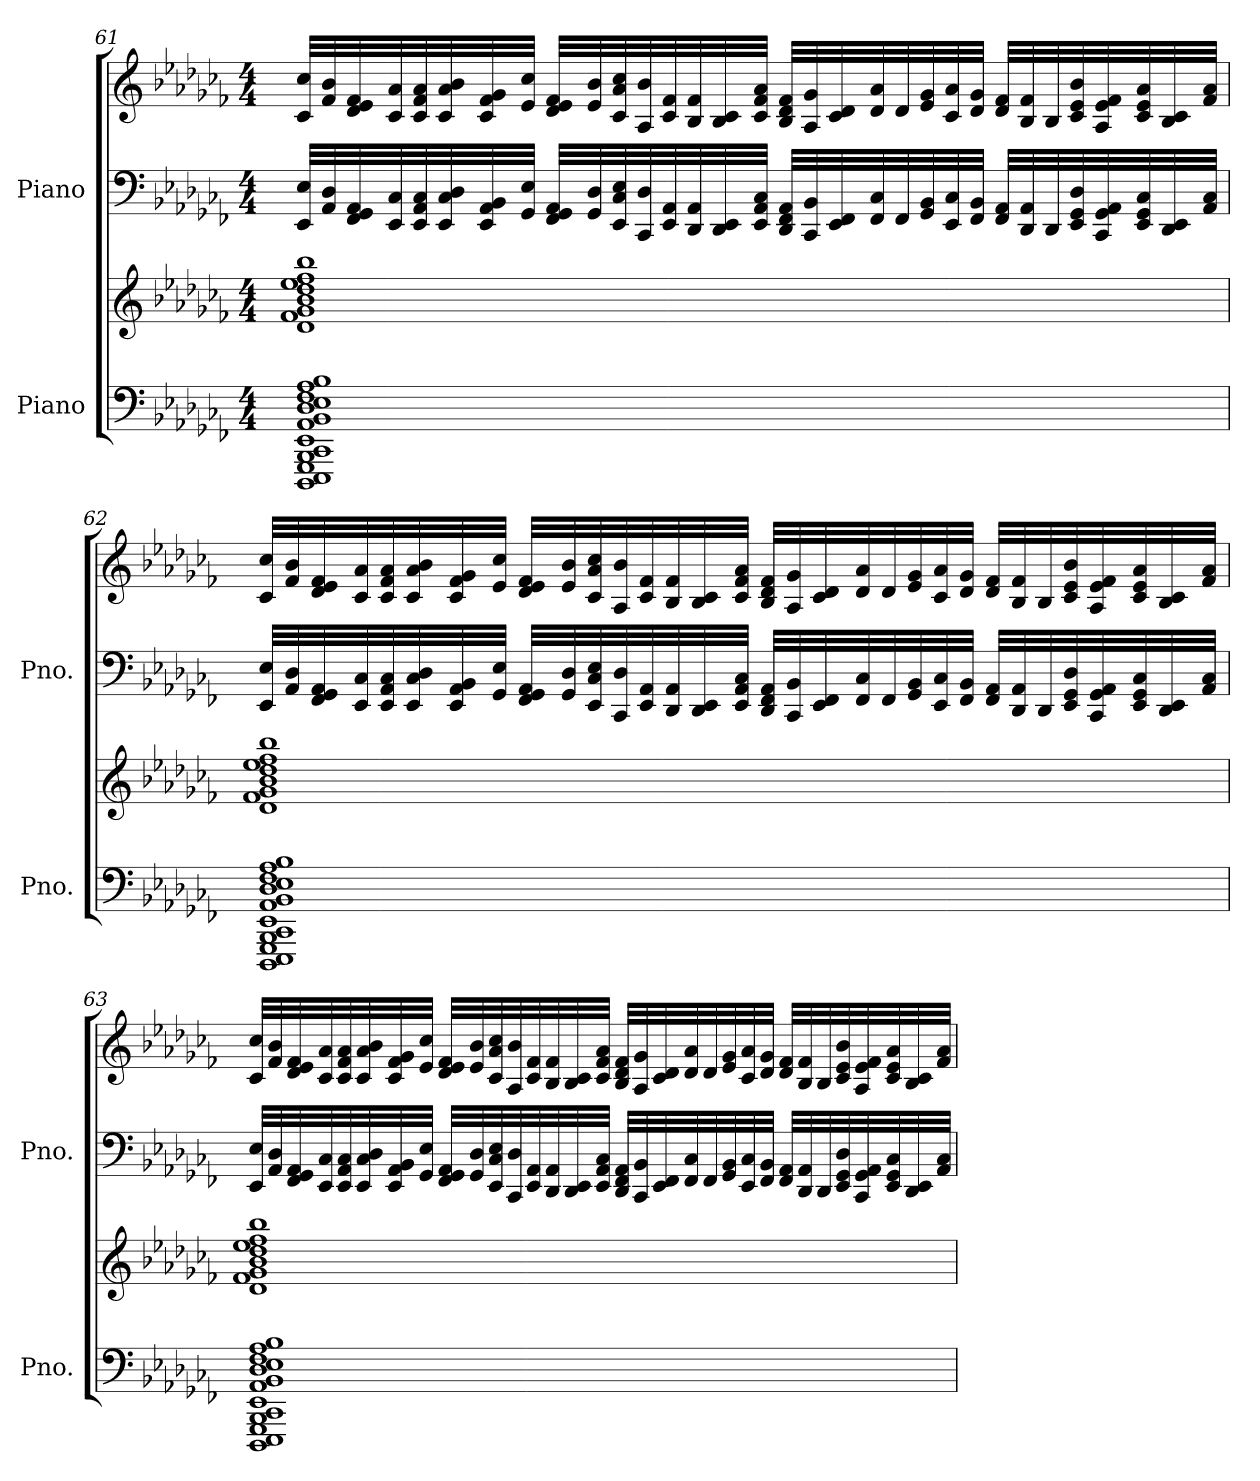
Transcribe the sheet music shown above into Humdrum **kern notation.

**kern	**kern	**kern	**kern
*part2	*part2	*part1	*part1
*staff4	*staff3	*staff2	*staff1
*I"Piano	*	*I"Piano	*
*I'Pno.	*	*I'Pno.	*
!!LO:LB:g=z
*clefF4	*clefG2	*clefF4	*clefG2
*ITrd14c24	*ITrd14c24	*ITrd-21c-36	*ITrd-21c-36
*k[b-e-a-d-g-c-f-]	*k[b-e-a-d-g-c-f-]	*k[b-e-a-d-g-c-f-]	*k[b-e-a-d-g-c-f-]
*M4/4	*M4/4	*M4/4	*M4/4
=61	=61	=61	=61
1DDDDD- 1EEEEE- 1GGGGG- 1BBBBB- 1CCCC- 1EEEE- 1AAAA- 1BBBB- 1DDD- 1EEE- 1FFF- 1AAA- 1BBB-	1DD- 1FF- 1GG- 1BB- 1D- 1E- 1F- 1B-	32ee-/ 32eee-/LLL	32cccc-/ 32ccccc-/LLL
.	.	32aa-/ 32ddd-/	32ffff-/ 32bbbb-/
.	.	32ff-/ 32gg-/ 32aa-/	32dddd-/ 32eeee-/ 32ffff-/
.	.	32ee-/ 32ccc-/	32cccc-/ 32aaaa-/
.	.	32ee-/ 32aa-/ 32ccc-/	32cccc-/ 32ffff-/ 32aaaa-/
.	.	32ee-/ 32ccc-/ 32ddd-/	32cccc-/ 32aaaa-/ 32bbbb-/
.	.	32ee-/ 32aa-/ 32bb-/	32cccc-/ 32ffff-/ 32gggg-/
.	.	32gg-/ 32eee-/JJJ	32eeee-/ 32ccccc-/JJJ
.	.	32ff-/ 32gg-/ 32aa-/LLL	32dddd-/ 32eeee-/ 32ffff-/LLL
.	.	32gg-/ 32ddd-/	32eeee-/ 32bbbb-/
.	.	32ee-/ 32ccc-/ 32eee-/	32cccc-/ 32aaaa-/ 32ccccc-/
.	.	32cc-/ 32ddd-/	32aaa-/ 32bbbb-/
.	.	32ee-/ 32aa-/	32cccc-/ 32ffff-/
.	.	32dd-/ 32aa-/	32bbb-/ 32ffff-/
.	.	32dd-/ 32ee-/	32bbb-/ 32cccc-/
.	.	32ee-/ 32aa-/ 32ccc-/JJJ	32cccc-/ 32ffff-/ 32aaaa-/JJJ
.	.	32dd-/ 32ff-/ 32aa-/LLL	32bbb-/ 32dddd-/ 32ffff-/LLL
.	.	32cc-/ 32bb-/	32aaa-/ 32gggg-/
.	.	32ee-/ 32ff-/	32cccc-/ 32dddd-/
.	.	32ff-/ 32ccc-/	32dddd-/ 32aaaa-/
.	.	32ff-/	32dddd-/
.	.	32gg-/ 32bb-/	32eeee-/ 32gggg-/
.	.	32ee-/ 32ccc-/	32cccc-/ 32aaaa-/
.	.	32ff-/ 32bb-/JJJ	32dddd-/ 32gggg-/JJJ
.	.	32ff-/ 32aa-/LLL	32dddd-/ 32ffff-/LLL
.	.	32dd-/ 32aa-/	32bbb-/ 32ffff-/
.	.	32dd-/	32bbb-/
.	.	32ee-/ 32gg-/ 32ddd-/	32cccc-/ 32eeee-/ 32bbbb-/
.	.	32cc-/ 32gg-/ 32aa-/	32aaa-/ 32eeee-/ 32ffff-/
.	.	32ee-/ 32gg-/ 32ccc-/	32cccc-/ 32eeee-/ 32aaaa-/
.	.	32dd-/ 32ee-/	32bbb-/ 32cccc-/
.	.	32aa-/ 32ccc-/JJJ	32ffff-/ 32aaaa-/JJJ
!!LO:LB:g=z
=62	=62	=62	=62
1DDDDD- 1EEEEE- 1GGGGG- 1BBBBB- 1CCCC- 1EEEE- 1AAAA- 1BBBB- 1DDD- 1EEE- 1FFF- 1AAA- 1BBB-	1DD- 1FF- 1GG- 1BB- 1D- 1E- 1F- 1B-	32ee-/ 32eee-/LLL	32cccc-/ 32ccccc-/LLL
.	.	32aa-/ 32ddd-/	32ffff-/ 32bbbb-/
.	.	32ff-/ 32gg-/ 32aa-/	32dddd-/ 32eeee-/ 32ffff-/
.	.	32ee-/ 32ccc-/	32cccc-/ 32aaaa-/
.	.	32ee-/ 32aa-/ 32ccc-/	32cccc-/ 32ffff-/ 32aaaa-/
.	.	32ee-/ 32ccc-/ 32ddd-/	32cccc-/ 32aaaa-/ 32bbbb-/
.	.	32ee-/ 32aa-/ 32bb-/	32cccc-/ 32ffff-/ 32gggg-/
.	.	32gg-/ 32eee-/JJJ	32eeee-/ 32ccccc-/JJJ
.	.	32ff-/ 32gg-/ 32aa-/LLL	32dddd-/ 32eeee-/ 32ffff-/LLL
.	.	32gg-/ 32ddd-/	32eeee-/ 32bbbb-/
.	.	32ee-/ 32ccc-/ 32eee-/	32cccc-/ 32aaaa-/ 32ccccc-/
.	.	32cc-/ 32ddd-/	32aaa-/ 32bbbb-/
.	.	32ee-/ 32aa-/	32cccc-/ 32ffff-/
.	.	32dd-/ 32aa-/	32bbb-/ 32ffff-/
.	.	32dd-/ 32ee-/	32bbb-/ 32cccc-/
.	.	32ee-/ 32aa-/ 32ccc-/JJJ	32cccc-/ 32ffff-/ 32aaaa-/JJJ
.	.	32dd-/ 32ff-/ 32aa-/LLL	32bbb-/ 32dddd-/ 32ffff-/LLL
.	.	32cc-/ 32bb-/	32aaa-/ 32gggg-/
.	.	32ee-/ 32ff-/	32cccc-/ 32dddd-/
.	.	32ff-/ 32ccc-/	32dddd-/ 32aaaa-/
.	.	32ff-/	32dddd-/
.	.	32gg-/ 32bb-/	32eeee-/ 32gggg-/
.	.	32ee-/ 32ccc-/	32cccc-/ 32aaaa-/
.	.	32ff-/ 32bb-/JJJ	32dddd-/ 32gggg-/JJJ
.	.	32ff-/ 32aa-/LLL	32dddd-/ 32ffff-/LLL
.	.	32dd-/ 32aa-/	32bbb-/ 32ffff-/
.	.	32dd-/	32bbb-/
.	.	32ee-/ 32gg-/ 32ddd-/	32cccc-/ 32eeee-/ 32bbbb-/
.	.	32cc-/ 32gg-/ 32aa-/	32aaa-/ 32eeee-/ 32ffff-/
.	.	32ee-/ 32gg-/ 32ccc-/	32cccc-/ 32eeee-/ 32aaaa-/
.	.	32dd-/ 32ee-/	32bbb-/ 32cccc-/
.	.	32aa-/ 32ccc-/JJJ	32ffff-/ 32aaaa-/JJJ
!!LO:PB:g=z
=63	=63	=63	=63
1DDDDD- 1EEEEE- 1GGGGG- 1BBBBB- 1CCCC- 1EEEE- 1AAAA- 1BBBB- 1DDD- 1EEE- 1FFF- 1AAA- 1BBB-	1DD- 1FF- 1GG- 1BB- 1D- 1E- 1F- 1B-	32ee-/ 32eee-/LLL	32cccc-/ 32ccccc-/LLL
.	.	32aa-/ 32ddd-/	32ffff-/ 32bbbb-/
.	.	32ff-/ 32gg-/ 32aa-/	32dddd-/ 32eeee-/ 32ffff-/
.	.	32ee-/ 32ccc-/	32cccc-/ 32aaaa-/
.	.	32ee-/ 32aa-/ 32ccc-/	32cccc-/ 32ffff-/ 32aaaa-/
.	.	32ee-/ 32ccc-/ 32ddd-/	32cccc-/ 32aaaa-/ 32bbbb-/
.	.	32ee-/ 32aa-/ 32bb-/	32cccc-/ 32ffff-/ 32gggg-/
.	.	32gg-/ 32eee-/JJJ	32eeee-/ 32ccccc-/JJJ
.	.	32ff-/ 32gg-/ 32aa-/LLL	32dddd-/ 32eeee-/ 32ffff-/LLL
.	.	32gg-/ 32ddd-/	32eeee-/ 32bbbb-/
.	.	32ee-/ 32ccc-/ 32eee-/	32cccc-/ 32aaaa-/ 32ccccc-/
.	.	32cc-/ 32ddd-/	32aaa-/ 32bbbb-/
.	.	32ee-/ 32aa-/	32cccc-/ 32ffff-/
.	.	32dd-/ 32aa-/	32bbb-/ 32ffff-/
.	.	32dd-/ 32ee-/	32bbb-/ 32cccc-/
.	.	32ee-/ 32aa-/ 32ccc-/JJJ	32cccc-/ 32ffff-/ 32aaaa-/JJJ
.	.	32dd-/ 32ff-/ 32aa-/LLL	32bbb-/ 32dddd-/ 32ffff-/LLL
.	.	32cc-/ 32bb-/	32aaa-/ 32gggg-/
.	.	32ee-/ 32ff-/	32cccc-/ 32dddd-/
.	.	32ff-/ 32ccc-/	32dddd-/ 32aaaa-/
.	.	32ff-/	32dddd-/
.	.	32gg-/ 32bb-/	32eeee-/ 32gggg-/
.	.	32ee-/ 32ccc-/	32cccc-/ 32aaaa-/
.	.	32ff-/ 32bb-/JJJ	32dddd-/ 32gggg-/JJJ
.	.	32ff-/ 32aa-/LLL	32dddd-/ 32ffff-/LLL
.	.	32dd-/ 32aa-/	32bbb-/ 32ffff-/
.	.	32dd-/	32bbb-/
.	.	32ee-/ 32gg-/ 32ddd-/	32cccc-/ 32eeee-/ 32bbbb-/
.	.	32cc-/ 32gg-/ 32aa-/	32aaa-/ 32eeee-/ 32ffff-/
.	.	32ee-/ 32gg-/ 32ccc-/	32cccc-/ 32eeee-/ 32aaaa-/
.	.	32dd-/ 32ee-/	32bbb-/ 32cccc-/
.	.	32aa-/ 32ccc-/JJJ	32ffff-/ 32aaaa-/JJJ
=	=	=	=
*-	*-	*-	*-
